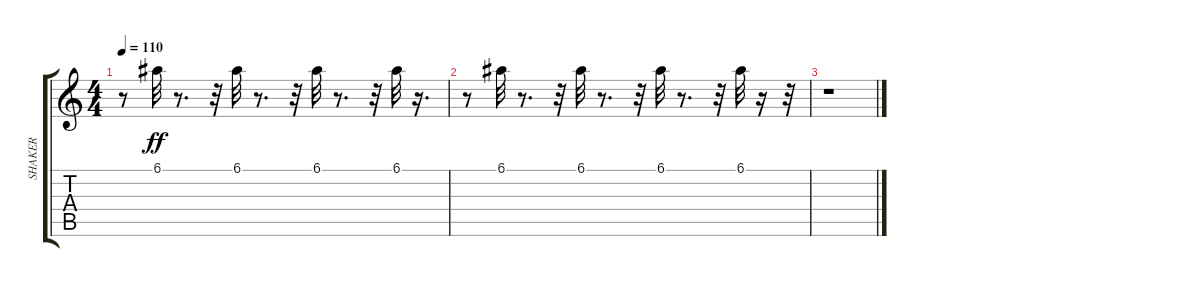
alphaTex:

\track ("SHAKER" "SHAKER") {solo instrument acousticguitarsteel}
\staff {score tabs}
\tuning (E4 B3 G3 D3 A2 E2) {hide}
\ts (4 4)
\tempo 110
\clef g2
\ks c
r.8{dy ff} 6.1.32 r.8{d} r.32 6.1.32 r.8{d} r.32 6.1.32 r.8{d} r.32 6.1.32 r.16{d} |
r.8 6.1.32 r.8{d} r.32 6.1.32 r.8{d} r.32 6.1.32 r.8{d} r.32 6.1.32 r.16 r.32 |
r.1
